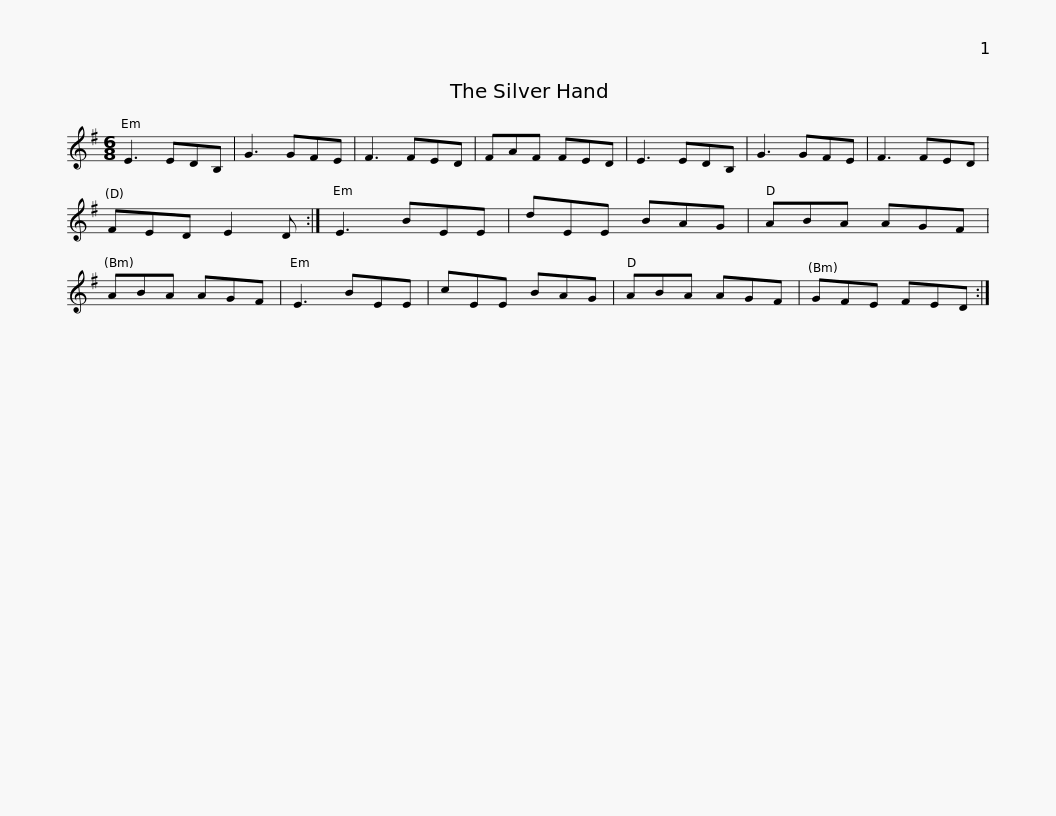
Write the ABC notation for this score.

X:1
L:1/8
M:6/8
I:linebreak $
K:G
V:1 treble
V:1
 E3 EDB, | G3 GFE | F3 FED | FAF FED | E3 EDB, | %5
 G3 GFE | F3 FED | FED E2 D :| E3 BEE |$ dEE BAG | %10
 ABA AGF | ABA AGF | E3 BEE | cEE BAG | ABA AGF | %15
 GFE FED :| %16
